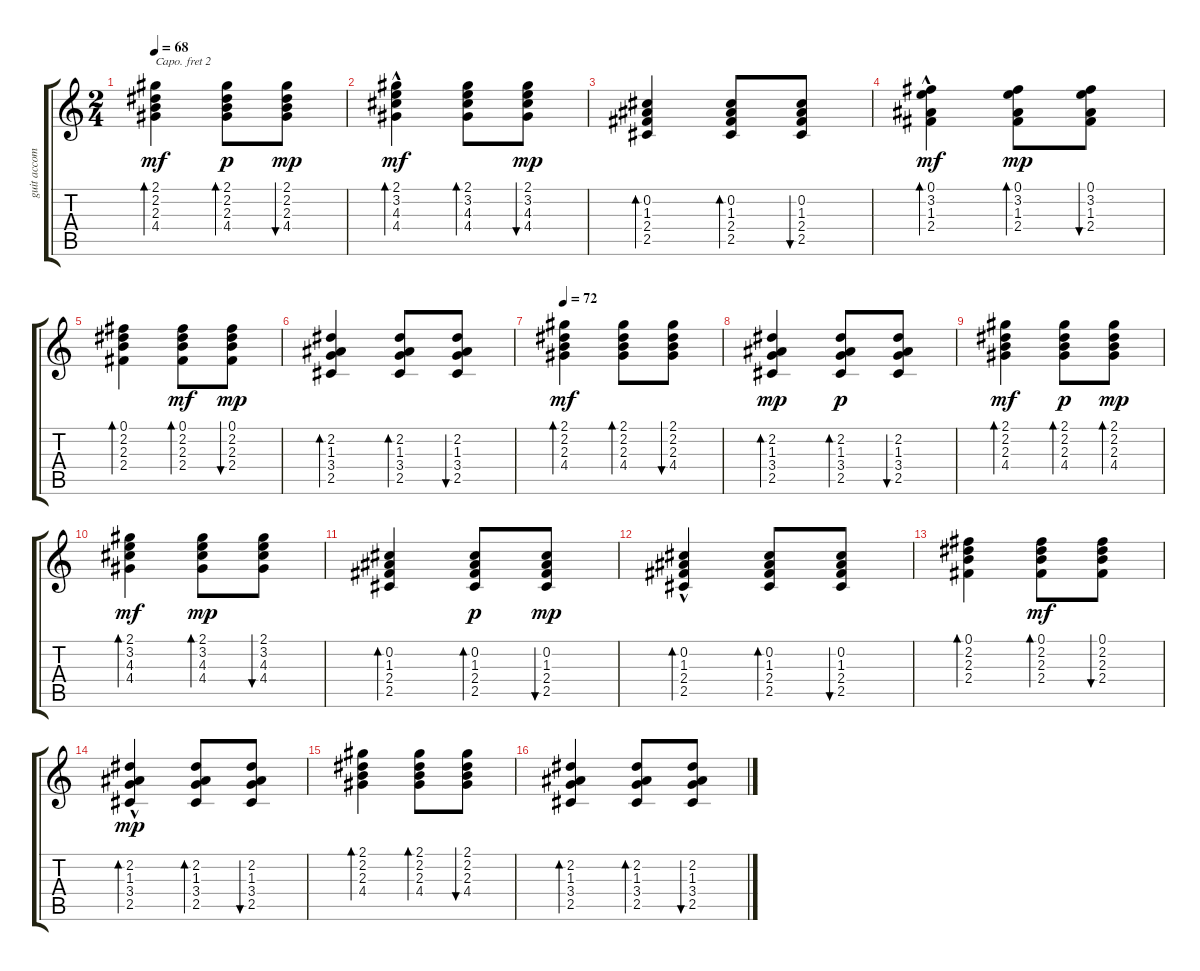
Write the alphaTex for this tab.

\track ("guit accomp." "guit accom") {instrument acousticguitarsteel}
\staff {score tabs}
\capo 2
\tuning (E4 B3 G3 D3 A2 E2) {hide}
\ts (2 4)
\tempo 68
\clef g2
\ks c
(2.1 2.2 2.3 4.4).4{bd 60 dy mf} (2.1 2.2 2.3 4.4).8{bd 60 dy p} (2.1 2.2 2.3 4.4).8{bu 60 dy mp} |
(2.1 3.2 4.3{hac} 4.4{hac}).4{bd 60 dy mf} (2.1 3.2 4.3 4.4).8{bd 60} (2.1 3.2 4.3 4.4).8{bu 60 dy mp} |
(0.2 1.3 2.4 2.5).4{bd 60} (0.2 1.3 2.4 2.5).8{bd 60} (0.2 1.3 2.4 2.5).8{bu 60} |
(0.1 3.2{hac} 1.3{hac} 2.4).4{bd 60 dy mf} (0.1 3.2 1.3 2.4).8{bd 60 dy mp} (0.1 3.2 1.3 2.4).8{bu 60} |
(0.1 2.2 2.3 2.4).4{bd 60} (0.1 2.2 2.3 2.4).8{bd 60 dy mf} (0.1 2.2 2.3 2.4).8{bu 60 dy mp} |
(2.2 1.3 3.4 2.5).4{bd 60} (2.2 1.3 3.4 2.5).8{bd 60} (2.2 1.3 3.4 2.5).8{bu 60} |
\tempo 72
(2.1 2.2 2.3 4.4).4{bd 60 dy mf} (2.1 2.2 2.3 4.4).8{bd 60} (2.1 2.2 2.3 4.4).8{bu 60} |
(2.2 1.3 3.4 2.5).4{bd 60 dy mp} (2.2 1.3 3.4 2.5).8{bd 60 dy p} (2.2 1.3 3.4 2.5).8{bu 60} |
(2.1 2.2 2.3 4.4).4{bd 60 dy mf} (2.1 2.2 2.3 4.4).8{bd 60 dy p} (2.1 2.2 2.3 4.4).8{bd 60 dy mp} |
(2.1 3.2 4.3 4.4).4{bd 60 dy mf} (2.1 3.2 4.3 4.4).8{bd 60 dy mp} (2.1 3.2 4.3 4.4).8{bu 60} |
(0.2 1.3 2.4 2.5).4{bd 60} (0.2 1.3 2.4 2.5).8{bd 60 dy p} (0.2 1.3 2.4 2.5).8{bu 60 dy mp} |
(0.2{hac} 1.3{hac} 2.4 2.5).4{bd 60} (0.2 1.3 2.4 2.5).8{bd 60} (0.2 1.3 2.4 2.5).8{bu 60} |
(0.1 2.2 2.3 2.4).4{bd 60} (0.1 2.2 2.3 2.4).8{bd 60 dy mf} (0.1 2.2 2.3 2.4).8{bu 60} |
(2.2{hac} 1.3{hac} 3.4{hac} 2.5).4{bd 60 dy mp} (2.2 1.3 3.4 2.5).8{bd 60} (2.2 1.3 3.4 2.5).8{bu 60} |
(2.1 2.2 2.3 4.4).4{bd 60} (2.1 2.2 2.3 4.4).8{bd 60} (2.1 2.2 2.3 4.4).8{bu 60} |
(2.2 1.3 3.4 2.5).4{bd 60} (2.2 1.3 3.4 2.5).8{bd 60} (2.2 1.3 3.4 2.5).8{bu 60}
